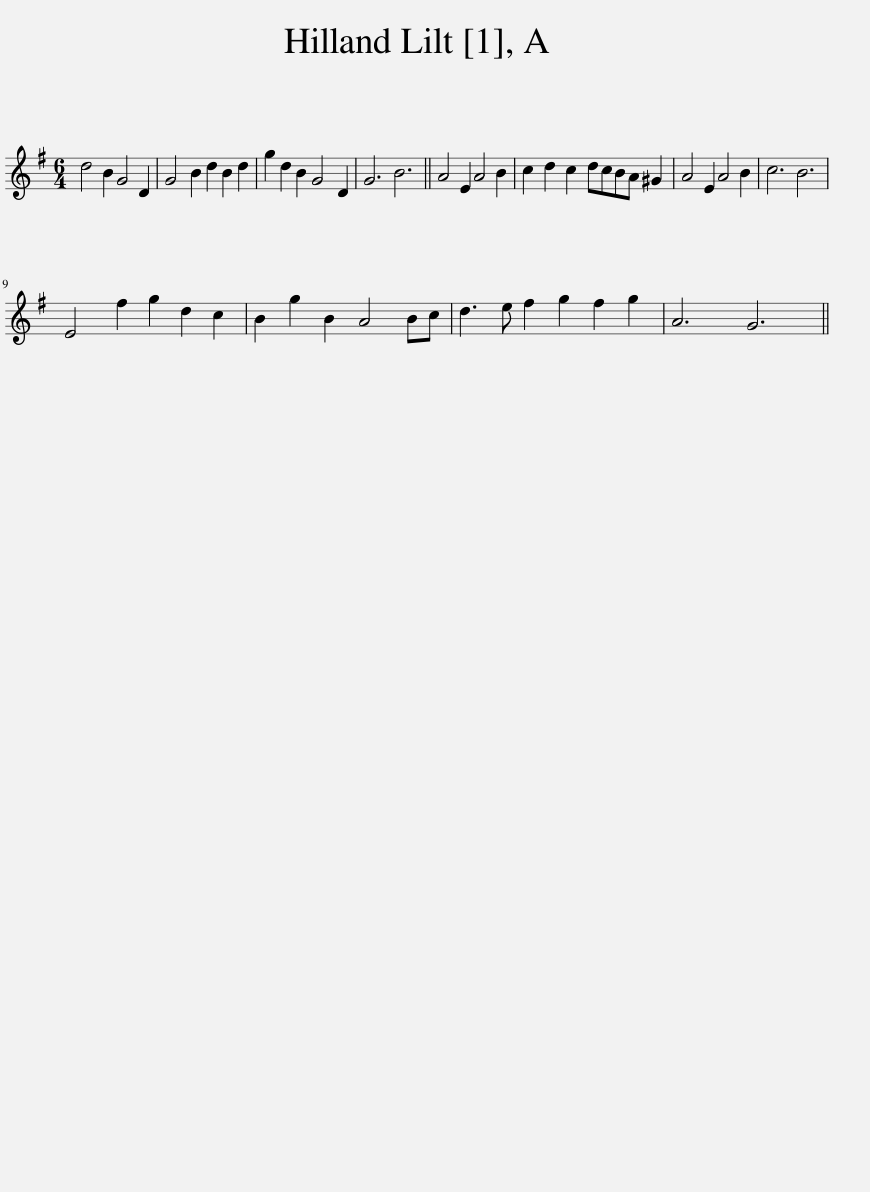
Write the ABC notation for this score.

X:1
L:1/8
M:6/4
I:linebreak $
K:G
V:1 treble
V:1
 d4 B2 G4 D2 | G4 B2 d2 B2 d2 | g2 d2 B2 G4 D2 | G6 B6 || A4 E2 A4 B2 | %5
 c2 d2 c2 dcBA ^G2 | A4 E2 A4 B2 | c6 B6 |$ E4 f2 g2 d2 c2 | B2 g2 B2 A4 Bc | %10
 d3 e f2 g2 f2 g2 | A6 G6 || %12
